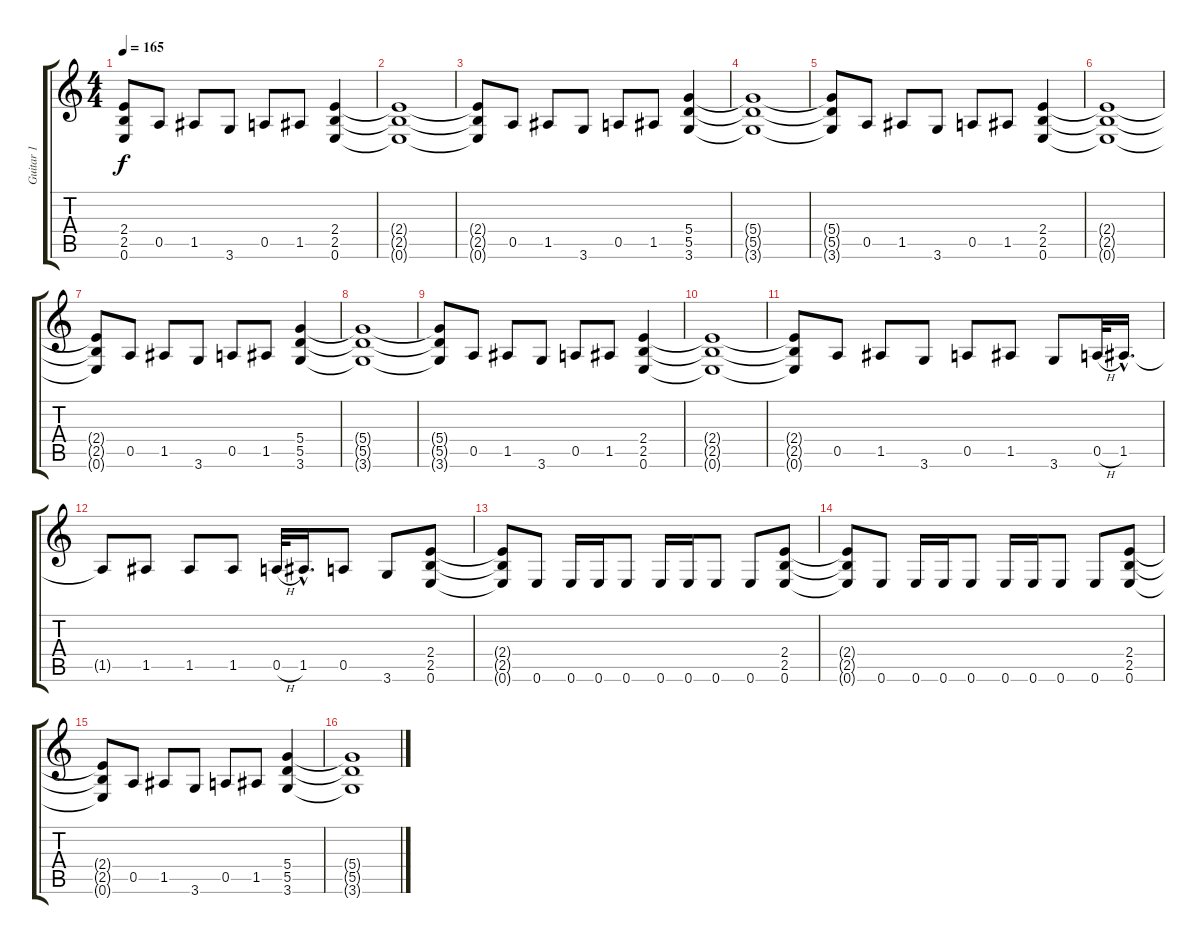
\track ("Guitar 1" "Guitar 1") {instrument distortionguitar}
\staff {score tabs}
\tuning (E4 B3 G3 D3 A2 E2) {hide}
\ts (4 4)
\tempo 165
\clef g2
\ks c
(2.4{t} 2.5{t} 0.6{t}).8{dy f} 0.5.8 1.5.8 3.6.8 0.5.8 1.5.8 (2.4 2.5 0.6).4 |
(2.4{t} 2.5{t} 0.6{t}).1 |
(2.4{t} 2.5{t} 0.6{t}).8 0.5.8 1.5.8 3.6.8 0.5.8 1.5.8 (5.4 5.5 3.6).4 |
(5.4{t} 5.5{t} 3.6{t}).1 |
(5.4{t} 5.5{t} 3.6{t}).8 0.5.8 1.5.8 3.6.8 0.5.8 1.5.8 (2.4 2.5 0.6).4 |
(2.4{t} 2.5{t} 0.6{t}).1 |
(2.4{t} 2.5{t} 0.6{t}).8 0.5.8 1.5.8 3.6.8 0.5.8 1.5.8 (5.4 5.5 3.6).4 |
(5.4{t} 5.5{t} 3.6{t}).1 |
(5.4{t} 5.5{t} 3.6{t}).8 0.5.8 1.5.8 3.6.8 0.5.8 1.5.8 (2.4 2.5 0.6).4 |
(2.4{t} 2.5{t} 0.6{t}).1 |
(2.4{t} 2.5{t} 0.6{t}).8 0.5.8 1.5.8 3.6.8 0.5.8 1.5.8 3.6.8 0.5{h}.32 1.5{hac}.16{d} |
1.5{t}.8 1.5.8 1.5.8 1.5.8 0.5{h}.32 1.5{hac}.16{d} 0.5.8 3.6.8 (2.4 2.5 0.6).8 |
(2.4{t} 2.5{t} 0.6{t}).8 0.6.8 0.6.16 0.6.16 0.6.8 0.6.16 0.6.16 0.6.8 0.6.8 (2.4 2.5 0.6).8 |
(2.4{t} 2.5{t} 0.6{t}).8 0.6.8 0.6.16 0.6.16 0.6.8 0.6.16 0.6.16 0.6.8 0.6.8 (2.4 2.5 0.6).8 |
(2.4{t} 2.5{t} 0.6{t}).8 0.5.8 1.5.8 3.6.8 0.5.8 1.5.8 (5.4 5.5 3.6).4 |
(5.4{t} 5.5{t} 3.6{t}).1
